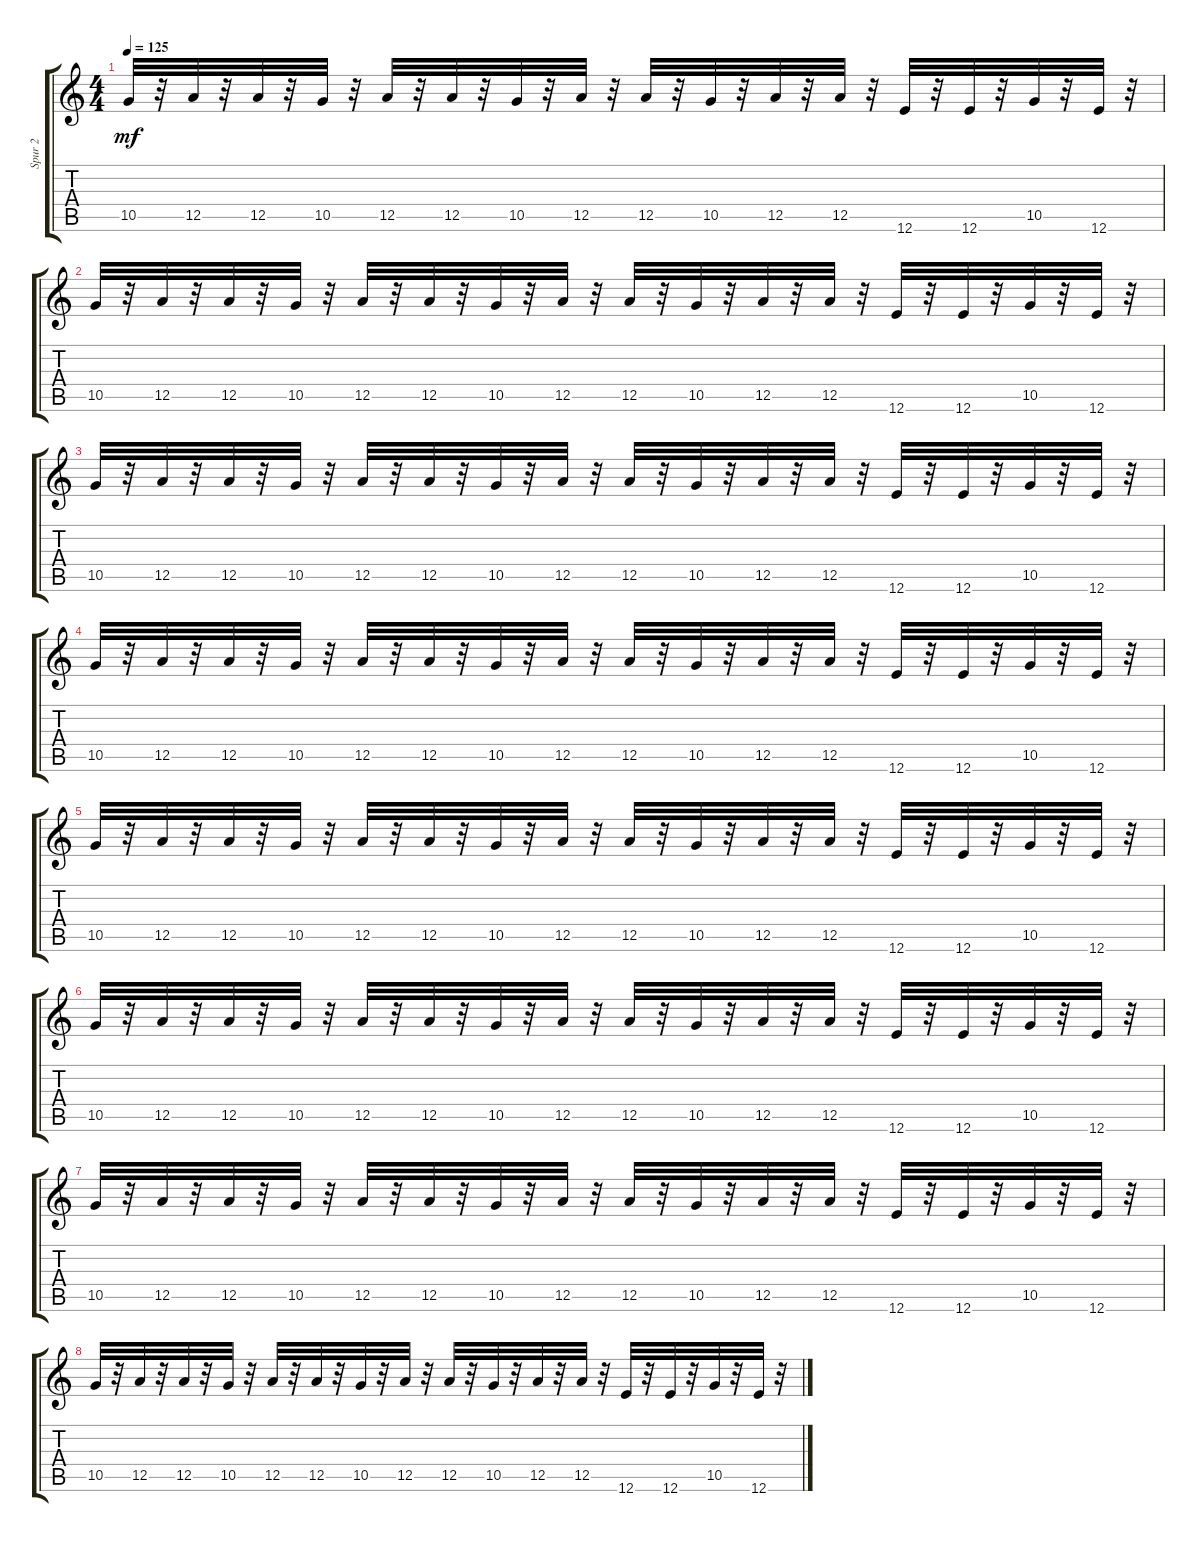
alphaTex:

\track ("Spur 2" "Spur 2") {instrument overdrivenguitar}
\staff {score tabs}
\tuning (E4 B3 G3 D3 A2 E2) {hide}
\ts (4 4)
\tempo 125
\clef g2
\ks c
10.5.32{dy mf} r.32 12.5.32 r.32 12.5.32 r.32 10.5.32 r.32 12.5.32 r.32 12.5.32 r.32 10.5.32 r.32 12.5.32 r.32 12.5.32 r.32 10.5.32 r.32 12.5.32 r.32 12.5.32 r.32 12.6.32 r.32 12.6.32 r.32 10.5.32 r.32 12.6.32 r.32 |
10.5.32 r.32 12.5.32 r.32 12.5.32 r.32 10.5.32 r.32 12.5.32 r.32 12.5.32 r.32 10.5.32 r.32 12.5.32 r.32 12.5.32 r.32 10.5.32 r.32 12.5.32 r.32 12.5.32 r.32 12.6.32 r.32 12.6.32 r.32 10.5.32 r.32 12.6.32 r.32 |
10.5.32 r.32 12.5.32 r.32 12.5.32 r.32 10.5.32 r.32 12.5.32 r.32 12.5.32 r.32 10.5.32 r.32 12.5.32 r.32 12.5.32 r.32 10.5.32 r.32 12.5.32 r.32 12.5.32 r.32 12.6.32 r.32 12.6.32 r.32 10.5.32 r.32 12.6.32 r.32 |
10.5.32 r.32 12.5.32 r.32 12.5.32 r.32 10.5.32 r.32 12.5.32 r.32 12.5.32 r.32 10.5.32 r.32 12.5.32 r.32 12.5.32 r.32 10.5.32 r.32 12.5.32 r.32 12.5.32 r.32 12.6.32 r.32 12.6.32 r.32 10.5.32 r.32 12.6.32 r.32 |
10.5.32 r.32 12.5.32 r.32 12.5.32 r.32 10.5.32 r.32 12.5.32 r.32 12.5.32 r.32 10.5.32 r.32 12.5.32 r.32 12.5.32 r.32 10.5.32 r.32 12.5.32 r.32 12.5.32 r.32 12.6.32 r.32 12.6.32 r.32 10.5.32 r.32 12.6.32 r.32 |
10.5.32 r.32 12.5.32 r.32 12.5.32 r.32 10.5.32 r.32 12.5.32 r.32 12.5.32 r.32 10.5.32 r.32 12.5.32 r.32 12.5.32 r.32 10.5.32 r.32 12.5.32 r.32 12.5.32 r.32 12.6.32 r.32 12.6.32 r.32 10.5.32 r.32 12.6.32 r.32 |
10.5.32 r.32 12.5.32 r.32 12.5.32 r.32 10.5.32 r.32 12.5.32 r.32 12.5.32 r.32 10.5.32 r.32 12.5.32 r.32 12.5.32 r.32 10.5.32 r.32 12.5.32 r.32 12.5.32 r.32 12.6.32 r.32 12.6.32 r.32 10.5.32 r.32 12.6.32 r.32 |
10.5.32 r.32 12.5.32 r.32 12.5.32 r.32 10.5.32 r.32 12.5.32 r.32 12.5.32 r.32 10.5.32 r.32 12.5.32 r.32 12.5.32 r.32 10.5.32 r.32 12.5.32 r.32 12.5.32 r.32 12.6.32 r.32 12.6.32 r.32 10.5.32 r.32 12.6.32 r.32
